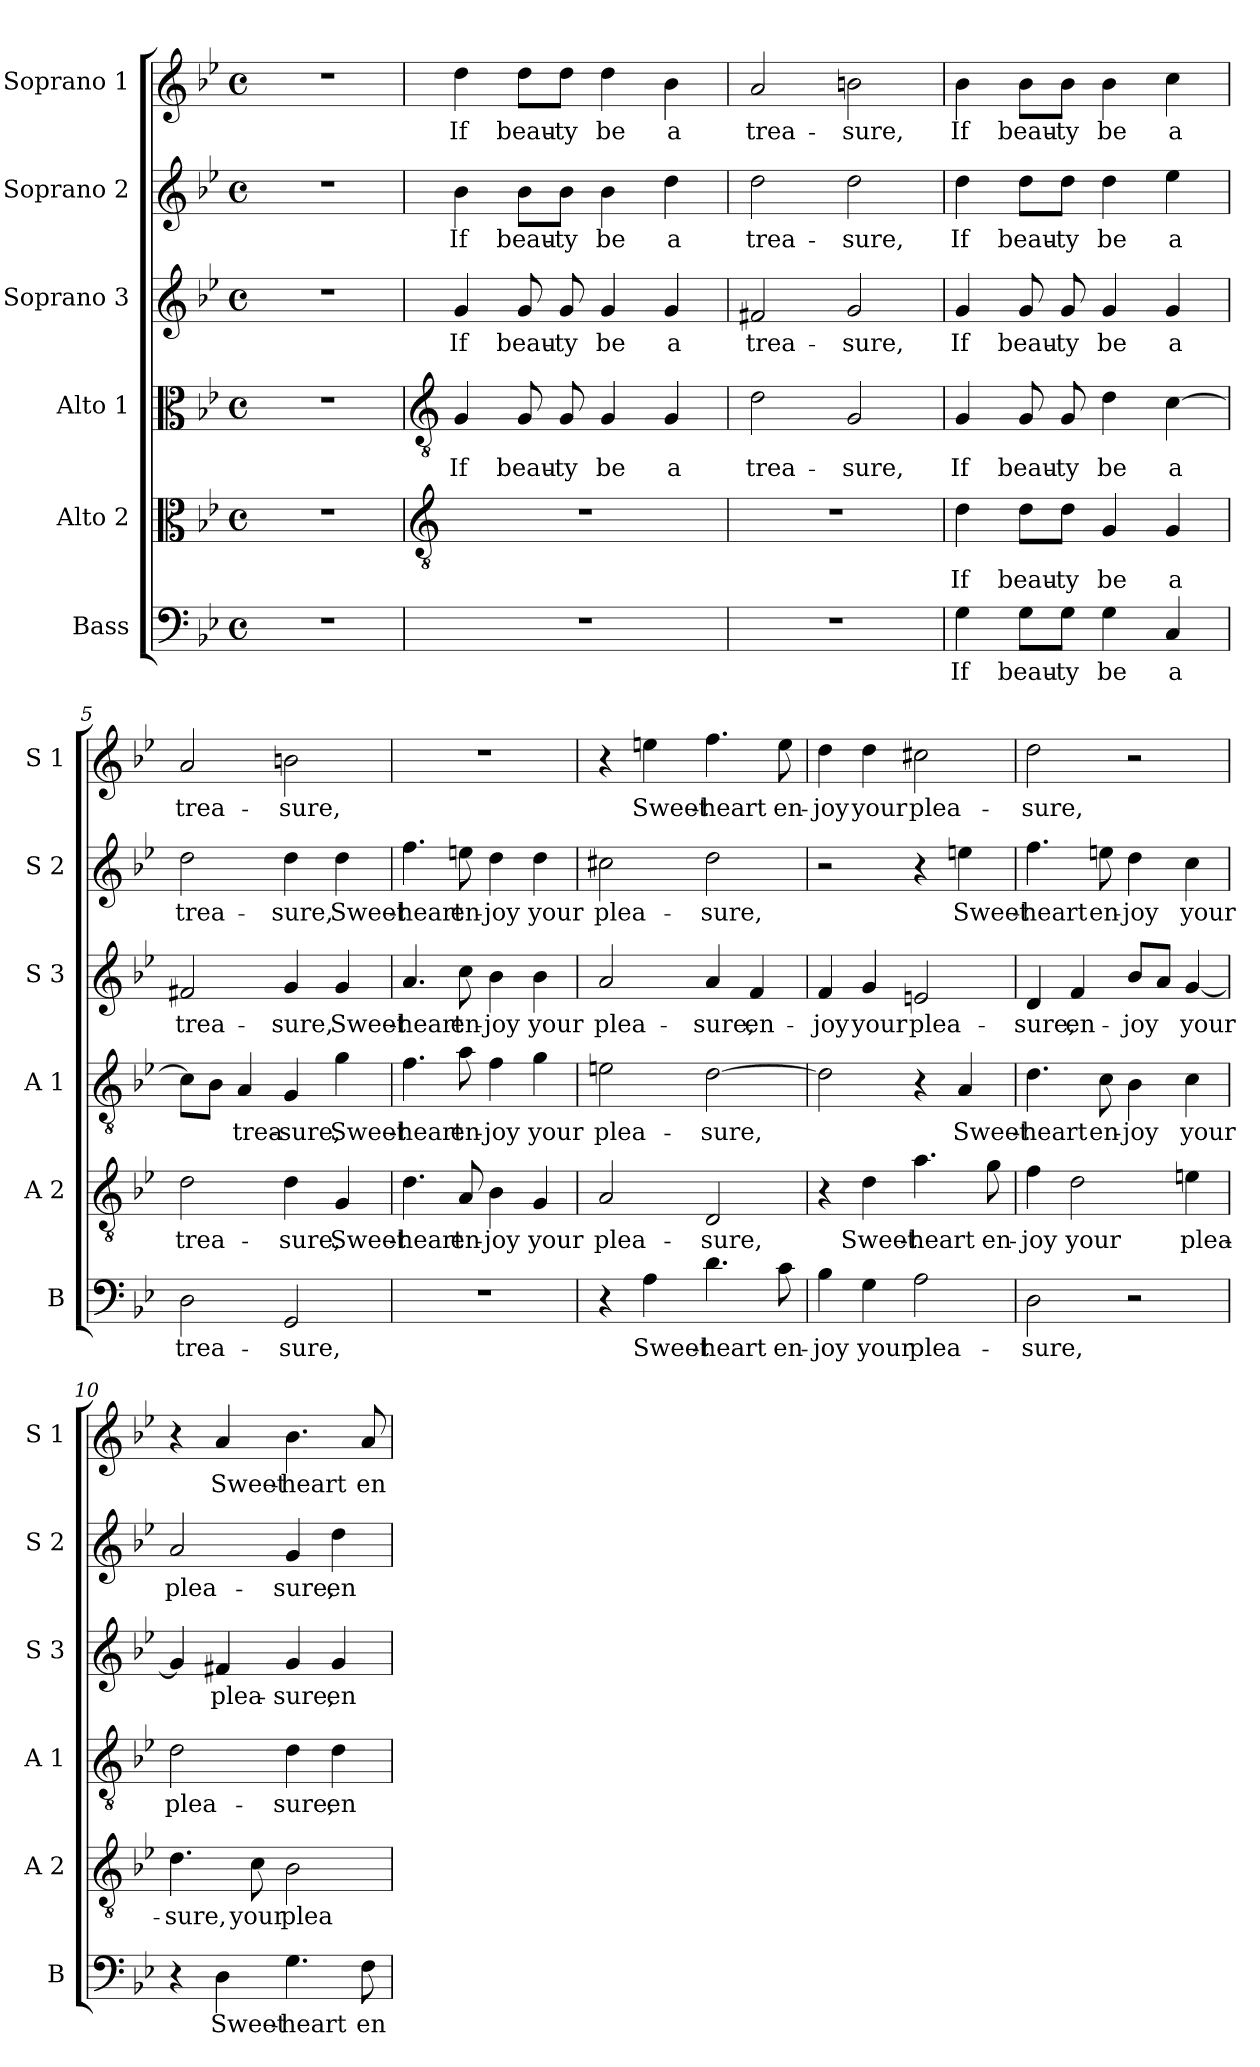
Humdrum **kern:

**kern	**text	**kern	**text	**kern	**text	**kern	**text	**kern	**text	**kern	**text
*part6	*part6	*part5	*part5	*part4	*part4	*part3	*part3	*part2	*part2	*part1	*part1
*staff6	*staff6	*staff5	*staff5	*staff4	*staff4	*staff3	*staff3	*staff2	*staff2	*staff1	*staff1
*I"Bass	*	*I"Alto 2	*	*I"Alto 1	*	*I"Soprano 3	*	*I"Soprano 2	*	*I"Soprano 1	*
*I'B	*	*I'A 2	*	*I'A 1	*	*I'S 3	*	*I'S 2	*	*I'S 1	*
*clefF4	*	*clefC3	*	*clefC3	*	*clefG2	*	*clefG2	*	*clefG2	*
*k[b-e-]	*	*k[b-e-]	*	*k[b-e-]	*	*k[b-e-]	*	*k[b-e-]	*	*k[b-e-]	*
*B-:	*	*B-:	*	*B-:	*	*B-:	*	*B-:	*	*B-:	*
*M4/4	*	*M4/4	*	*M4/4	*	*M4/4	*	*M4/4	*	*M4/4	*
*met(c)	*	*met(c)	*	*met(c)	*	*met(c)	*	*met(c)	*	*met(c)	*
=1	=1	=1	=1	=1	=1	=1	=1	=1	=1	=1	=1
1r	.	1r	.	1r	.	1r	.	1r	.	1r	.
=2	=2	=2	=2	=2	=2	=2	=2	=2	=2	=2	=2
*	*	*clefGv2	*	*clefGv2	*	*	*	*	*	*	*
!	!	!	!	!	!LO:LY:b	!	!LO:LY:b	!	!LO:LY:b	!	!LO:LY:b
1r	.	1r	.	4G/	If	4g/	If	4b-\	If	4dd\	If
!	!	!	!	!	!LO:LY:b	!	!LO:LY:b	!	!LO:LY:b	!	!LO:LY:b
.	.	.	.	8G/	beau-	8g/	beau-	8b-\L	beau-	8dd\L	beau-
!	!	!	!	!	!LO:LY:b	!	!LO:LY:b	!	!LO:LY:b	!	!LO:LY:b
.	.	.	.	8G/	-ty	8g/	-ty	8b-\J	-ty	8dd\J	-ty
!	!	!	!	!	!LO:LY:b	!	!LO:LY:b	!	!LO:LY:b	!	!LO:LY:b
.	.	.	.	4G/	be	4g/	be	4b-\	be	4dd\	be
!	!	!	!	!	!LO:LY:b	!	!LO:LY:b	!	!LO:LY:b	!	!LO:LY:b
.	.	.	.	4G/	a	4g/	a	4dd\	a	4b-\	a
=3	=3	=3	=3	=3	=3	=3	=3	=3	=3	=3	=3
!	!	!	!	!	!LO:LY:b	!	!LO:LY:b	!	!LO:LY:b	!	!LO:LY:b
1r	.	1r	.	2d\	trea-	2f#X/	trea-	2dd\	trea-	2a/	trea-
!	!	!	!	!	!LO:LY:b	!	!LO:LY:b	!	!LO:LY:b	!	!LO:LY:b
.	.	.	.	2G/	-sure,	2g/	-sure,	2dd\	-sure,	2bn\	-sure,
=4	=4	=4	=4	=4	=4	=4	=4	=4	=4	=4	=4
!	!LO:LY:b	!	!LO:LY:b	!	!LO:LY:b	!	!LO:LY:b	!	!LO:LY:b	!	!LO:LY:b
4G\	If	4d\	If	4G/	If	4g/	If	4dd\	If	4b-\	If
!	!LO:LY:b	!	!LO:LY:b	!	!LO:LY:b	!	!LO:LY:b	!	!LO:LY:b	!	!LO:LY:b
8G\L	beau-	8d\L	beau-	8G/	beau-	8g/	beau-	8dd\L	beau-	8b-\L	beau-
!	!LO:LY:b	!	!LO:LY:b	!	!LO:LY:b	!	!LO:LY:b	!	!LO:LY:b	!	!LO:LY:b
8G\J	-ty	8d\J	-ty	8G/	-ty	8g/	-ty	8dd\J	-ty	8b-\J	-ty
!	!LO:LY:b	!	!LO:LY:b	!	!LO:LY:b	!	!LO:LY:b	!	!LO:LY:b	!	!LO:LY:b
4G\	be	4G/	be	4d\	be	4g/	be	4dd\	be	4b-\	be
!	!LO:LY:b	!	!LO:LY:b	!	!LO:LY:b	!	!LO:LY:b	!	!LO:LY:b	!	!LO:LY:b
4C/	a	4G/	a	[4c\	a	4g/	a	4ee-\	a	4cc\	a
=5	=5	=5	=5	=5	=5	=5	=5	=5	=5	=5	=5
!	!LO:LY:b	!	!LO:LY:b	!	!	!	!LO:LY:b	!	!LO:LY:b	!	!LO:LY:b
2D\	trea-	2d\	trea-	8c\L]	.	2f#X/	trea-	2dd\	trea-	2a/	trea-
.	.	.	.	8B-\J	.	.	.	.	.	.	.
!	!	!	!	!	!LO:LY:b	!	!	!	!	!	!
.	.	.	.	4A/	trea-	.	.	.	.	.	.
!	!LO:LY:b	!	!LO:LY:b	!	!LO:LY:b	!	!LO:LY:b	!	!LO:LY:b	!	!LO:LY:b
2GG/	-sure,	4d\	-sure,	4G/	-sure,	4g/	-sure,	4dd\	-sure,	2bn\	-sure,
!	!	!	!LO:LY:b	!	!LO:LY:b	!	!LO:LY:b	!	!LO:LY:b	!	!
.	.	4G/	Sweet-	4g\	Sweet-	4g/	Sweet-	4dd\	Sweet-	.	.
=6	=6	=6	=6	=6	=6	=6	=6	=6	=6	=6	=6
!	!	!	!LO:LY:b	!	!LO:LY:b	!	!LO:LY:b	!	!LO:LY:b	!	!
1r	.	4.d\	-heart	4.f\	-heart	4.a/	-heart	4.ff\	-heart	1r	.
!	!	!	!LO:LY:b	!	!LO:LY:b	!	!LO:LY:b	!	!LO:LY:b	!	!
.	.	8A/	en-	8a\	en-	8cc\	en-	8een\	en-	.	.
!	!	!	!LO:LY:b	!	!LO:LY:b	!	!LO:LY:b	!	!LO:LY:b	!	!
.	.	4B-\	-joy	4f\	-joy	4b-\	-joy	4dd\	-joy	.	.
!	!	!	!LO:LY:b	!	!LO:LY:b	!	!LO:LY:b	!	!LO:LY:b	!	!
.	.	4G/	your	4g\	your	4b-\	your	4dd\	your	.	.
!!LO:LB:g=z
=7	=7	=7	=7	=7	=7	=7	=7	=7	=7	=7	=7
!	!	!	!LO:LY:b	!	!LO:LY:b	!	!LO:LY:b	!	!LO:LY:b	!	!
4r	.	2A/	plea-	2en\	plea-	2a/	plea-	2cc#X\	plea-	4r	.
!	!LO:LY:b	!	!	!	!	!	!	!	!	!	!LO:LY:b
4A\	Sweet-	.	.	.	.	.	.	.	.	4een\	Sweet-
!	!LO:LY:b	!	!LO:LY:b	!	!LO:LY:b	!	!LO:LY:b	!	!LO:LY:b	!	!LO:LY:b
4.d\	-heart	2D/	-sure,	[2d\	-sure,	4a/	-sure,	2dd\	-sure,	4.ff\	-heart
!	!	!	!	!	!	!	!LO:LY:b	!	!	!	!
.	.	.	.	.	.	4f/	en-	.	.	.	.
!	!LO:LY:b	!	!	!	!	!	!	!	!	!	!LO:LY:b
8c\	en-	.	.	.	.	.	.	.	.	8ee\	en-
=8	=8	=8	=8	=8	=8	=8	=8	=8	=8	=8	=8
!	!LO:LY:b	!	!	!	!	!	!LO:LY:b	!	!	!	!LO:LY:b
4B-\	-joy	4r	.	2d\]	.	4f/	-joy	2r	.	4dd\	-joy
!	!LO:LY:b	!	!LO:LY:b	!	!	!	!LO:LY:b	!	!	!	!LO:LY:b
4G\	your	4d\	Sweet-	.	.	4g/	your	.	.	4dd\	your
!	!LO:LY:b	!	!LO:LY:b	!	!	!	!LO:LY:b	!	!	!	!LO:LY:b
2A\	plea-	4.a\	-heart	4r	.	2en/	plea-	4r	.	2cc#X\	plea-
!	!	!	!	!	!LO:LY:b	!	!	!	!LO:LY:b	!	!
.	.	.	.	4A/	Sweet-	.	.	4een\	Sweet-	.	.
!	!	!	!LO:LY:b	!	!	!	!	!	!	!	!
.	.	8g\	en-	.	.	.	.	.	.	.	.
=9	=9	=9	=9	=9	=9	=9	=9	=9	=9	=9	=9
!	!LO:LY:b	!	!LO:LY:b	!	!LO:LY:b	!	!LO:LY:b	!	!LO:LY:b	!	!LO:LY:b
2D\	-sure,	4f\	-joy	4.d\	-heart	4d/	-sure,	4.ff\	-heart	2dd\	-sure,
!	!	!	!LO:LY:b	!	!	!	!LO:LY:b	!	!	!	!
.	.	2d\	your	.	.	4f/	en-	.	.	.	.
!	!	!	!	!	!LO:LY:b	!	!	!	!LO:LY:b	!	!
.	.	.	.	8c\	en-	.	.	8een\	en-	.	.
!	!	!	!	!	!LO:LY:b	!	!LO:LY:b	!	!LO:LY:b	!	!
2r	.	.	.	4B-\	-joy	8b-/L	-joy	4dd\	-joy	2r	.
.	.	.	.	.	.	8a/J	.	.	.	.	.
!	!	!	!LO:LY:b	!	!LO:LY:b	!	!LO:LY:b	!	!LO:LY:b	!	!
.	.	4en\	plea-	4c\	your	[4g/	your	4cc\	your	.	.
=10	=10	=10	=10	=10	=10	=10	=10	=10	=10	=10	=10
!	!	!	!LO:LY:b	!	!LO:LY:b	!	!	!	!LO:LY:b	!	!
4r	.	4.d\	-sure,	2d\	plea-	4g/]	.	2a/	plea-	4r	.
!	!LO:LY:b	!	!	!	!	!	!LO:LY:b	!	!	!	!LO:LY:b
4D\	Sweet-	.	.	.	.	4f#X/	plea-	.	.	4a/	Sweet-
!	!	!	!LO:LY:b	!	!	!	!	!	!	!	!
.	.	8c\	your	.	.	.	.	.	.	.	.
!	!LO:LY:b	!	!LO:LY:b	!	!LO:LY:b	!	!LO:LY:b	!	!LO:LY:b	!	!LO:LY:b
4.G\	-heart	2B-\	plea-	4d\	-sure,	4g/	-sure,	4g/	-sure,	4.b-\	-heart
!	!	!	!	!	!LO:LY:b	!	!LO:LY:b	!	!LO:LY:b	!	!
.	.	.	.	4d\	en-	4g/	en-	4dd\	en-	.	.
!	!LO:LY:b	!	!	!	!	!	!	!	!	!	!LO:LY:b
8F\	en-	.	.	.	.	.	.	.	.	8a/	en-
=	=	=	=	=	=	=	=	=	=	=	=
*-	*-	*-	*-	*-	*-	*-	*-	*-	*-	*-	*-
